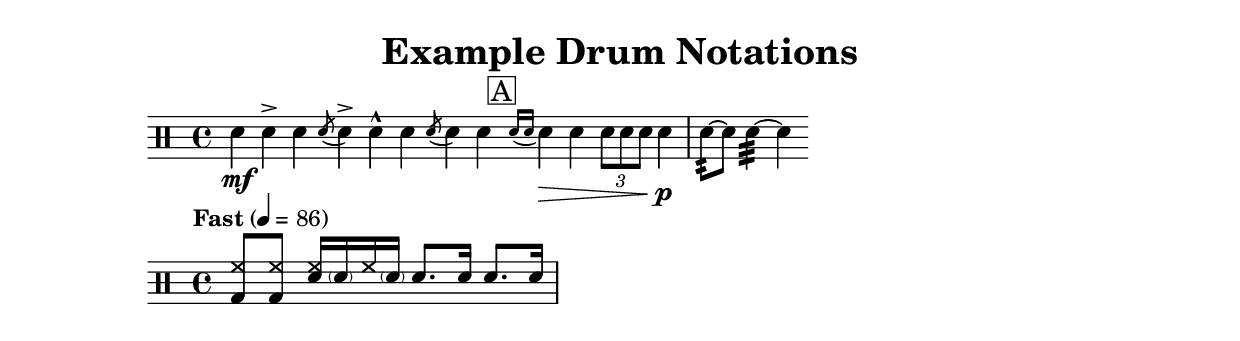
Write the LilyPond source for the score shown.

\version "2.8"
\header {
  title = "Example Drum Notations"
  % Note that every drum expression may not be possible. See the Lilypond
  % docs or this snippet for more:
  % http://lsr.dsi.unimi.it/LSR/Item?id=566
}
% Legend: 
%        voices     sn hh bd (see docs for all)
%           rest    r4       (or s4 which is invisible)
%     1/4 note      sn4      (if omitted, previous note duration used)
%          accent   -> or -^
%      tie to next  ~
%          buzz     :32
%  simultaneous     <sn bd>  or <<  \partA \partB >>
%  expand variable  \partA
%   repeat barline  \bar "|:"
%   section marker  \mark \markup{ \box A }
%     dynamics      sn4\>  sn4\p\!  ( > begins and ! ends the 'hairpin')

% Define some 'macros' which expand to snare drum flams or drags
% (Could do this for other voices as well) 
% TODO Flam and drag gracenotes - be able to turn off the slur

snflam = \drummode { 
   \override Stem #'length = #4 
   \acciaccatura {sn8} 
   \revert Stem #'length 
}

sndrag = \drummode {
   \override Stem #'length = #4 
   \acciaccatura { sn16[ sn] }
   \revert Stem #'length 
}
ghost = \drummode{  <\parenthesize sn> }

% % % % % % % % % % Begin rudimental staff % % % % % % % % % %
\new DrumStaff{
  \time 4/4
  \drummode{ 
      sn4\mf sn4-> sn4 \snflam sn4-> 
      \bar "|:"
      sn4-^ sn4 \snflam sn4 sn4 
      \bar ":|" \mark \markup{ \box A }
      \sndrag sn\> sn \times 2/3{ sn8 sn8 sn8 } sn4\p\!       
      sn8:32~ sn8 sn4:32~ sn4
  }
}

% % % % % % % % % % Begin drumset staff % % % % % % % % % %
\new DrumStaff \with {
  \consists "Parenthesis_engraver" %if using ghost notes
}
<< 
   \time 4/4
   \tempo "Fast" 4=86
   \drummode{ \stemUp
      <bd hh>8 <bd hh> <hh sn>16 
      <\parenthesize sn>16 hh16 <\parenthesize sn>16
      sn8. sn16  sn8. sn16
   }
>>
 
